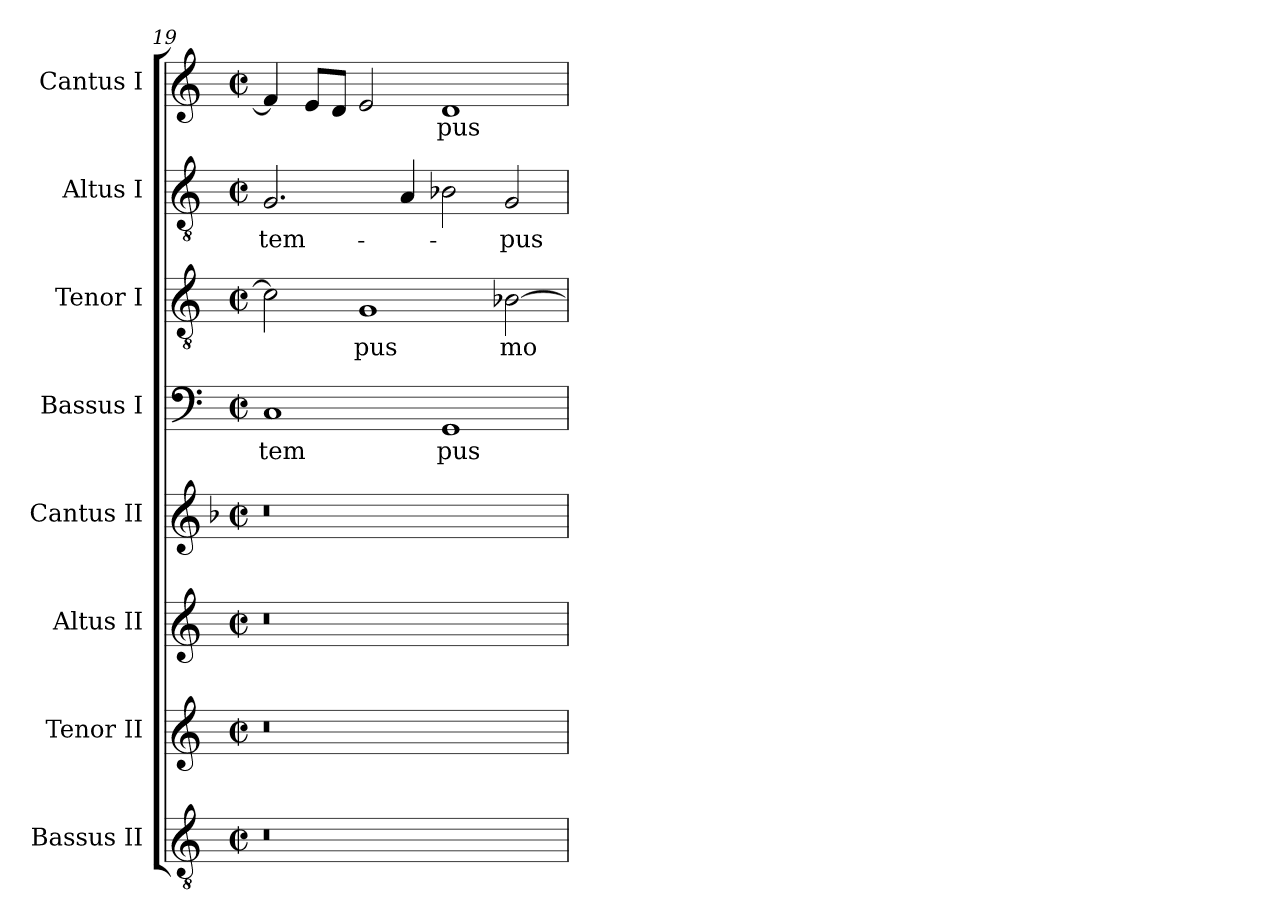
**kern	**kern	**kern	**kern	**kern	**text	**kern	**text	**kern	**text	**kern	**text
*part8	*part7	*part6	*part5	*part4	*part4	*part3	*part3	*part2	*part2	*part1	*part1
*staff8	*staff7	*staff6	*staff5	*staff4	*staff4	*staff3	*staff3	*staff2	*staff2	*staff1	*staff1
*I"Bassus II	*I"Tenor II	*I"Altus II	*I"Cantus II	*I"Bassus I	*	*I"Tenor I	*	*I"Altus I	*	*I"Cantus I	*
*clefGv2	*clefG2	*clefG2	*clefG2	*clefF4	*	*clefGv2	*	*clefGv2	*	*clefG2	*
*	*	*	*k[b-]	*	*	*	*	*	*	*	*
*	*	*	*F:	*	*	*	*	*	*	*	*
*M2/2	*M2/2	*M2/2	*M2/2	*M2/2	*	*M2/2	*	*M2/2	*	*M2/2	*
*met(c|)	*met(c|)	*met(c|)	*met(c|)	*met(c|)	*	*met(c|)	*	*met(c|)	*	*met(c|)	*
=19	=19	=19	=19	=19	=19	=19	=19	=19	=19	=19	=19
!	!	!	!	!	!LO:LY:b:cj	!	!	!	!LO:LY:b	!	!
0r	0r	0r	0r	1C	tem	2c\]	.	2.G/	tem-	4f/]	.
.	.	.	.	.	.	.	.	.	.	8e/L	.
.	.	.	.	.	.	.	.	.	.	8d/J	.
!	!	!	!	!	!	!	!LO:LY:b:cj	!	!	!	!
.	.	.	.	.	.	1G	pus	.	.	2e/	.
.	.	.	.	.	.	.	.	4A/	.	.	.
!	!	!	!	!	!LO:LY:b:cj	!	!	!	!	!	!LO:LY:b:cj
.	.	.	.	1GG	pus	.	.	2B-X\	.	1d	pus
!	!	!	!	!	!	!	!LO:LY:b	!	!LO:LY:b:cj	!	!
.	.	.	.	.	.	[>2B-X\	mo	2G/	-pus	.	.
=	=	=	=	=	=	=	=	=	=	=	=
*-	*-	*-	*-	*-	*-	*-	*-	*-	*-	*-	*-
